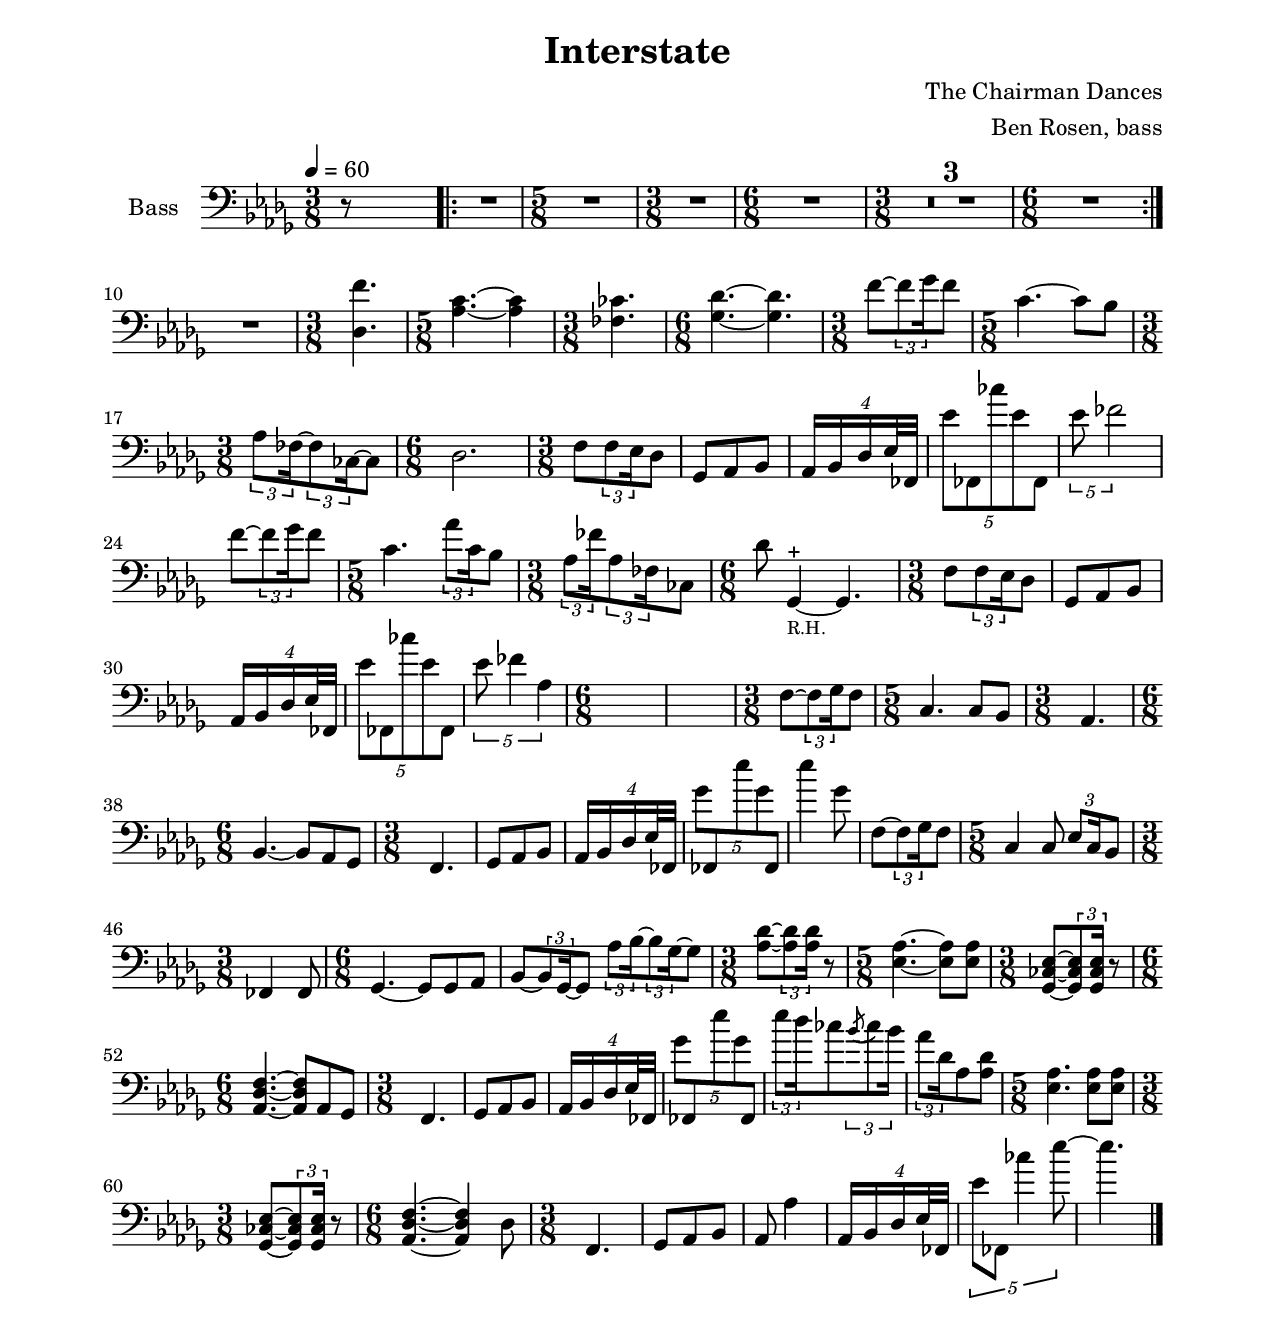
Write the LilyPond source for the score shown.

\version "2.24.0"

\include "settings.ily"

\header {
  title = "Interstate"
  composer = "The Chairman Dances"
  arranger = "Ben Rosen, bass"
}

music = \relative df {
  \clef "bass"
  \tempo 4 = 60
  \key df \major
  \time 3/8

  r8 s4

  \repeat volta 2 {
    R4.
    \time 5/8  R8 * 5
    \time 3/8  R4.
    \time 6/8  R2.
    \time 3/8  R8 * 9
    \time 6/8  R2.
  }

  R2.

  \time 3/8

  <df f'>4.

  \time 5/8  <af' c>4. ~ ~ <af c>4
  \time 3/8  <ff cf'>4.
  \time 6/8  <gf df'>4. ~ ~ <gf df'>4.
  \time 3/8  f'8 ~ \tuplet 3/2 {
    f8 gf16 }
  f8
  \time 5/8  c4. ~ c8 bf8
  \time 3/8  \tuplet 3/2 {
    af8 ff16 ~ }
  \tuplet 3/2  {
    ff8 cf16 ~ }
  cf8
  \time 6/8  df2.
  \time 3/8  f8 \tuplet 3/2 {
    f8 ef16 }
  df8
  gf,8 af8 bf8
  \times 6/4  {
    af16 bf16 df16 ef32 ff,32 }

  \times 3/5  {
    ef''8 ff,,8 cf'''8 ef,8 ff,,8 }

  \times 3/5  {
    ef''8 ff2 }

  f8 ~ \tuplet 3/2 {
    f8 gf16 }
  f8
  \time 5/8  c4. \tuplet 3/2 {
    af'8 c,16 }
  bf8
  \time 3/8  \tuplet 3/2 {
    af8 ff'16 }
  \tuplet 3/2  {
    af,8 ff16 }
  cf8
  \time 6/8  df'8 gf,,4 ~ -+ _\markup{ \tiny {R.H.} } gf4.
  \time 3/8  f'8 \tuplet 3/2 {
    f8 ef16 }
  df8
  gf,8 af8 bf8
  \once \omit TupletBracket
  \times 6/4  {
    af16 bf16 df16 ef32 ff,32 }

  \times 3/5  {
    ef''8 ff,,8 cf'''8 ef,8 ff,,8 }

  \times 3/5  {
    ef''8 ff4 af,4 }

  \time 6/8  s1.
  \time 3/8  f8 ~ \tuplet 3/2 {
    f8 gf16 }
  f8
  \time 5/8  c4. c8 bf8
  \time 3/8  af4.
  \time 6/8  bf4. ~ bf8 af8 gf8
  \time 3/8  f4.
  gf8 af8 bf8
  \times 6/4  {
    af16 bf16 df16 ef32 ff,32 }

  \times 3/5  {
    gf''8 ff,,8 ef'''8 gf,8 ff,,8 }

  ef'''4 gf,8
  f,8 ~ \tuplet 3/2 {
    f8 gf16 }
  f8
  \time 5/8  c4 c8 \tuplet 3/2 {
    ef8 c16 }
  bf8
  \time 3/8  ff4 ff8
  \time 6/8  gf4. ~ gf8 gf8 af8
  bf8 ~ \tuplet 3/2 {
    bf8 gf16 ~ }
  gf8 \tuplet 3/2 {
    af'8 bf16 ~ }
  \tuplet 3/2  {
    bf8 gf16 ~ }
  gf8
  \time 3/8  <af df>8 ~ ~ \tuplet 3/2 {
    <af df>8 <af df>16 }
  r8
  \time 5/8  <ef af>4. ~ ~ <ef af>8 <ef af>8
  \time 3/8  <gf, cf ef>8 ~ ~ ~ \tuplet 3/2 {
    <gf cf ef>8 <gf cf ef>16 }
  r8
  \time 6/8  <af df f>4. ~ ~ ~ <af df f>8 af8 gf8
  \time 3/8  f4.
  gf8 af8 bf8
  \times 6/4  {
    af16 bf16 df16 ef32 ff,32 }

  \times 3/5  {
    gf''8 ff,,8 ef'''8 gf,8 ff,,8 }

  \tuplet 3/2  {
    ef'''8 df16 }
  cf8 \tuplet 3/2 {
    \acciaccatura { bf8*3/2 ( } cf8 ) bf16 }

  \tuplet 3/2  {
    af8 df,16 }
  af8 <af df>8
  \time 5/8  <ef af>4. <ef af>8 <ef af>8
  \time 3/8  <gf, cf ef>8 ~ ~ ~ \tuplet 3/2 {
    <gf cf ef>8 <gf cf ef>16 }
  r8
  \time 6/8  <af df f>4. ~ ~ ~ <af df f>4 df8
  \time 3/8  f,4.
  gf8 af8 bf8
  af8 af'4
  \times 6/4  {
    af,16 bf16 df16 ef32 ff,32 }

  \times 3/5  {
    ef''8 ff,,8 cf'''4 ef8 ~ }

  ef4.

  \bar "|."
}

\score {
  \new Staff \with {
    instrumentName = "Bass"
    \numericTimeSignature
  } {
    \compressMMRests
    \music
  }
}
